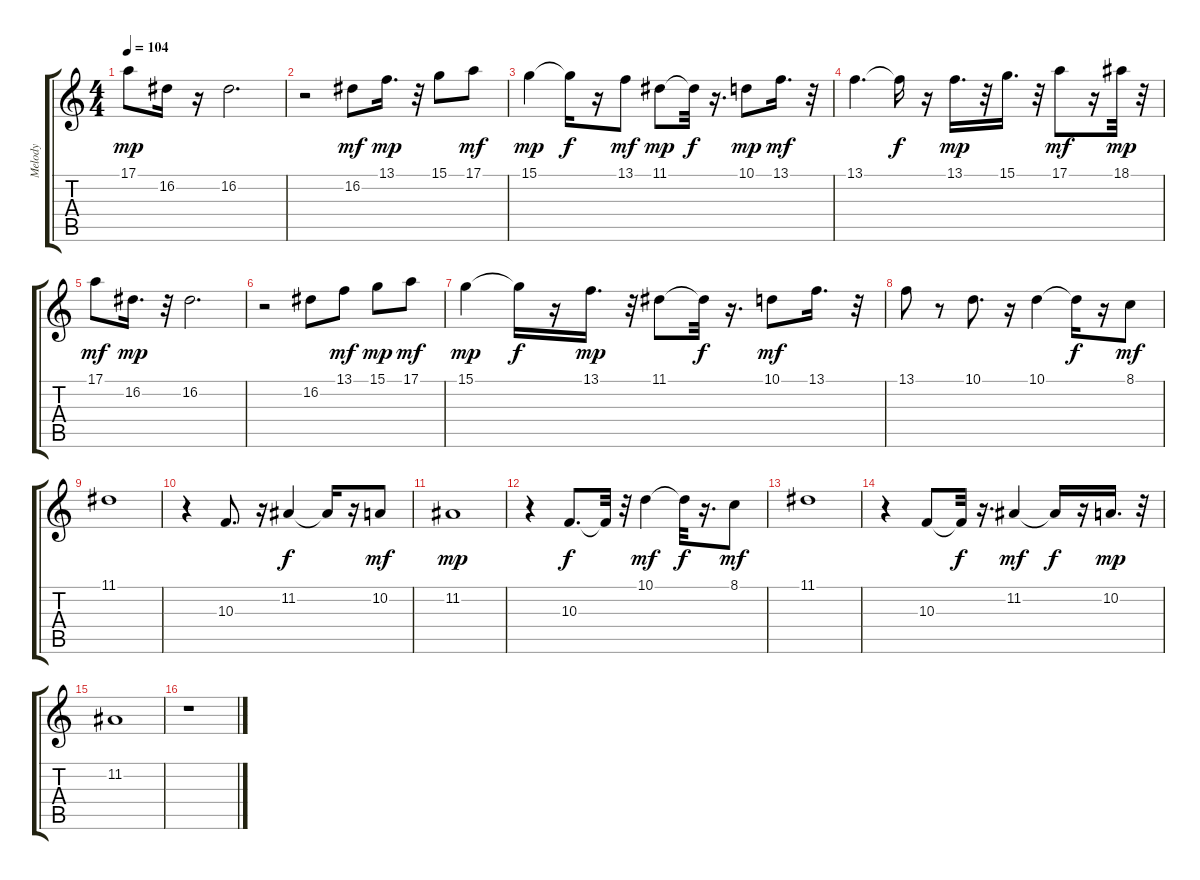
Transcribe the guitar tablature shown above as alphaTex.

\track ("Melody" "Melody") {instrument lead3calliope}
\staff {score tabs}
\tuning (E4 B3 G3 D3 A2 E2) {hide}
\ts (4 4)
\tempo 104
\clef g2
\ks c
17.1.8{dy mp} 16.2.16 r.16 16.2.2{d} |
r.2 16.2.8{dy mf} 13.1.16{d dy mp} r.32 15.1.8 17.1.8{dy mf} |
15.1.4{dy mp} 15.1{t}.16{dy f} r.16 13.1.8{dy mf} 11.1.8{dy mp} 11.1{t}.32{dy f} r.16{d} 10.1.8{dy mp} 13.1.16{d dy mf} r.32 |
13.1.4{d} 13.1{t}.16{dy f} r.16 13.1.16{d dy mp} r.32 15.1.16{d} r.32 17.1.8{dy mf} r.16 18.1.32{dy mp} r.32 |
17.1.8{dy mf} 16.2.16{d dy mp} r.32 16.2.2{d} |
r.2 16.2.8 13.1.8{dy mf} 15.1.8{dy mp} 17.1.8{dy mf} |
15.1.4{dy mp} 15.1{t}.16{dy f} r.16 13.1.16{d dy mp} r.32 11.1.8 11.1{t}.32{dy f} r.16{d} 10.1.8{dy mf} 13.1.16{d} r.32 |
13.1.8 r.8 10.1.8{d} r.16 10.1.4 10.1{t}.16{dy f} r.16 8.1.8{dy mf} |
11.1.1 |
r.4 10.3.8{d} r.16 11.2.4{dy f} 11.2{t}.16 r.16 10.2.8{dy mf} |
11.2.1{dy mp} |
r.4 10.3.8{d dy f} 10.3{t}.32 r.32 10.1.4{dy mf} 10.1{t}.32{dy f} r.16{d} 8.1.8{dy mf} |
11.1.1 |
r.4 10.3.8 10.3{t}.32{dy f} r.16{d} 11.2.4{dy mf} 11.2{t}.16{dy f} r.16 10.2.16{d dy mp} r.32 |
11.2.1 |
r.1
